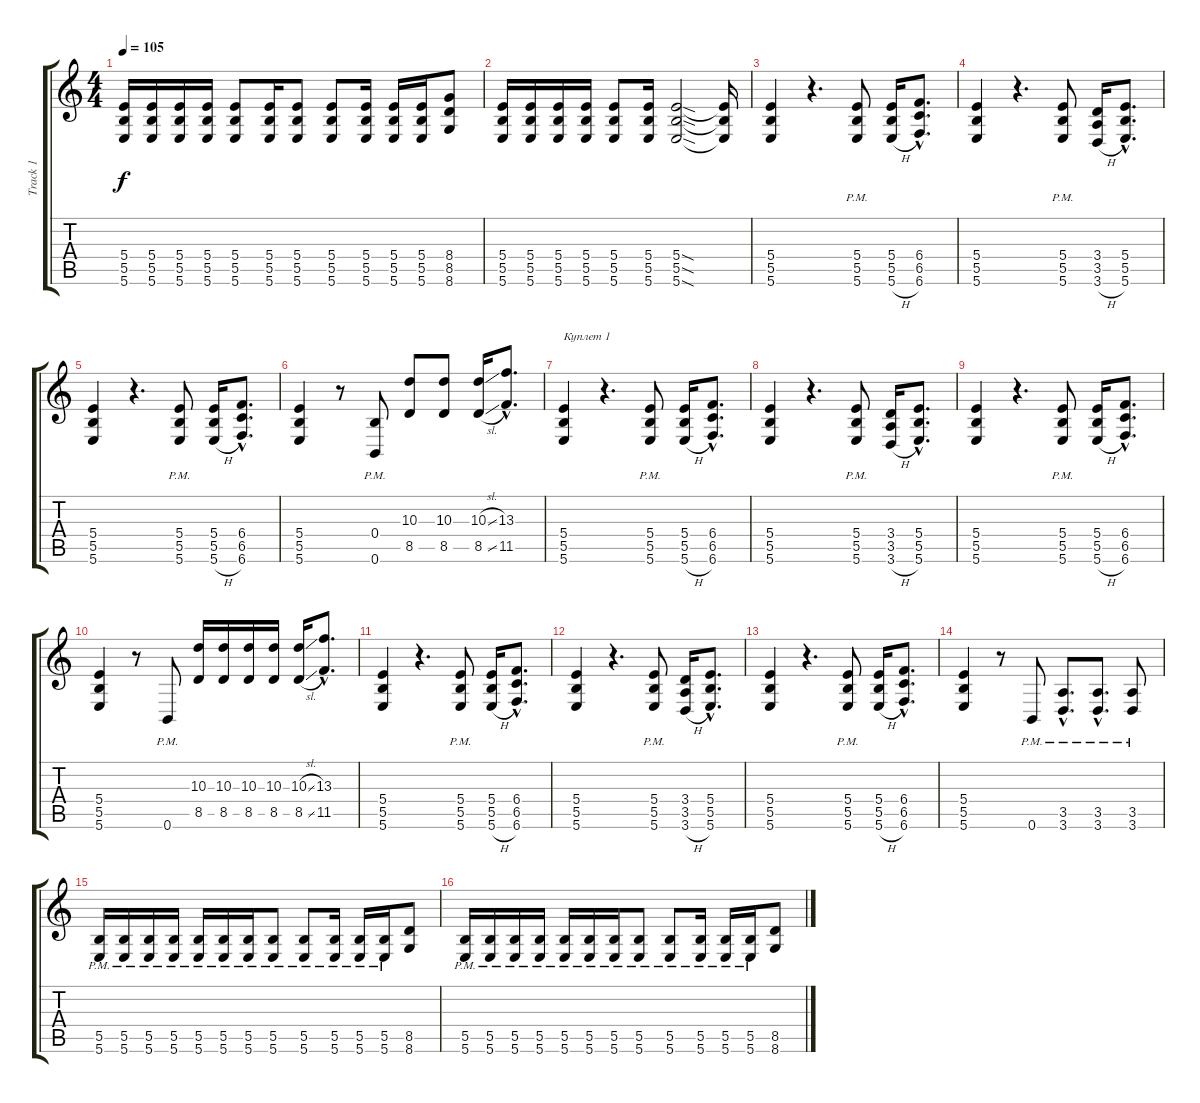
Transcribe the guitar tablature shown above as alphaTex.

\track ("Track 1" "Track 1") {instrument distortionguitar}
\staff {score tabs}
\tuning (Db4 Ab3 E3 B2 Gb2 B1) {hide}
\ts (4 4)
\tempo 105
\clef g2
\ks c
(5.4 5.5 5.6).16{dy f} (5.4 5.5 5.6).16 (5.4 5.5 5.6).16 (5.4 5.5 5.6).16 (5.4 5.5 5.6).8 (5.4 5.5 5.6).16 (5.4 5.5 5.6).8 (5.4 5.5 5.6).8 (5.4 5.5 5.6).16 (5.4 5.5 5.6).16 (5.4 5.5 5.6).16 (8.4 8.5 8.6).8 |
(5.4 5.5 5.6).16 (5.4 5.5 5.6).16 (5.4 5.5 5.6).16 (5.4 5.5 5.6).16 (5.4 5.5 5.6).8 (5.4 5.5 5.6).16 (5.4{sod} 5.5{sod} 5.6{sod}).2 (5.4{t} 5.5{t} 5.6{t}).16 |
(5.4 5.5 5.6).4 r.4{d} (5.4 5.5{pm} 5.6).8 (5.4 5.5 5.6{h}).16 (6.4{hac} 6.5{hac} 6.6{hac}).8{d} |
(5.4 5.5 5.6).4 r.4{d} (5.4 5.5{pm} 5.6).8 (3.4 3.5 3.6{h}).16 (5.4{hac} 5.5{hac} 5.6{hac}).8{d} |
(5.4 5.5 5.6).4 r.4{d} (5.4 5.5{pm} 5.6).8 (5.4 5.5 5.6{h}).16 (6.4{hac} 6.5{hac} 6.6{hac}).8{d} |
(5.4 5.5 5.6).4 r.8 (0.4 0.6{pm}).8 (10.3 8.5).8 (10.3 8.5).8 (10.3{sl} 8.5{sl}).16 (13.3{hac} 11.5{hac}).8{d} |
(5.4 5.5 5.6).4{txt "Куплет 1"} r.4{d} (5.4{pm} 5.5 5.6).8 (5.4 5.5 5.6{h}).16 (6.4{hac} 6.5{hac} 6.6{hac}).8{d} |
(5.4 5.5 5.6).4 r.4{d} (5.4{pm} 5.5 5.6).8 (3.4 3.5 3.6{h}).16 (5.4{hac} 5.5{hac} 5.6{hac}).8{d} |
(5.4 5.5 5.6).4 r.4{d} (5.4 5.5{pm} 5.6).8 (5.4 5.5 5.6{h}).16 (6.4{hac} 6.5{hac} 6.6{hac}).8{d} |
(5.4 5.5 5.6).4 r.8 0.6{pm}.8 (10.3 8.5).16 (10.3 8.5).16 (10.3 8.5).16 (10.3 8.5).16 (10.3{sl} 8.5{sl}).16 (13.3{hac} 11.5{hac}).8{d} |
(5.4 5.5 5.6).4 r.4{d} (5.4 5.5{pm} 5.6).8 (5.4 5.5 5.6{h}).16 (6.4{hac} 6.5{hac} 6.6{hac}).8{d} |
(5.4 5.5 5.6).4 r.4{d} (5.4 5.5 5.6{pm}).8 (3.4 3.5 3.6{h}).16 (5.4{hac} 5.5{hac} 5.6{hac}).8{d} |
(5.4 5.5 5.6).4 r.4{d} (5.4 5.5{pm} 5.6).8 (5.4 5.5 5.6{h}).16 (6.4{hac} 6.5{hac} 6.6{hac}).8{d} |
(5.4 5.5 5.6).4 r.8 0.6{pm}.8 (3.5{hac pm} 3.6{hac pm}).8{d} (3.5{hac pm} 3.6{hac pm}).8{d} (3.5{pm} 3.6{pm}).8 |
(5.5{pm} 5.6{pm}).16 (5.5{pm} 5.6{pm}).16 (5.5{pm} 5.6{pm}).16 (5.5{pm} 5.6{pm}).16 (5.5{pm} 5.6{pm}).16 (5.5{pm} 5.6{pm}).16 (5.5{pm} 5.6{pm}).16 (5.5{pm} 5.6{pm}).8 (5.5{pm} 5.6{pm}).8 (5.5{pm} 5.6{pm}).16 (5.5{pm} 5.6{pm}).16 (5.5{pm} 5.6{pm}).16 (8.5 8.6).8 |
(5.5{pm} 5.6{pm}).16 (5.5{pm} 5.6{pm}).16 (5.5{pm} 5.6{pm}).16 (5.5{pm} 5.6{pm}).16 (5.5{pm} 5.6{pm}).16 (5.5{pm} 5.6{pm}).16 (5.5{pm} 5.6{pm}).16 (5.5{pm} 5.6{pm}).8 (5.5{pm} 5.6{pm}).8 (5.5{pm} 5.6{pm}).16 (5.5{pm} 5.6{pm}).16 (5.5{pm} 5.6{pm}).16 (8.5 8.6).8
